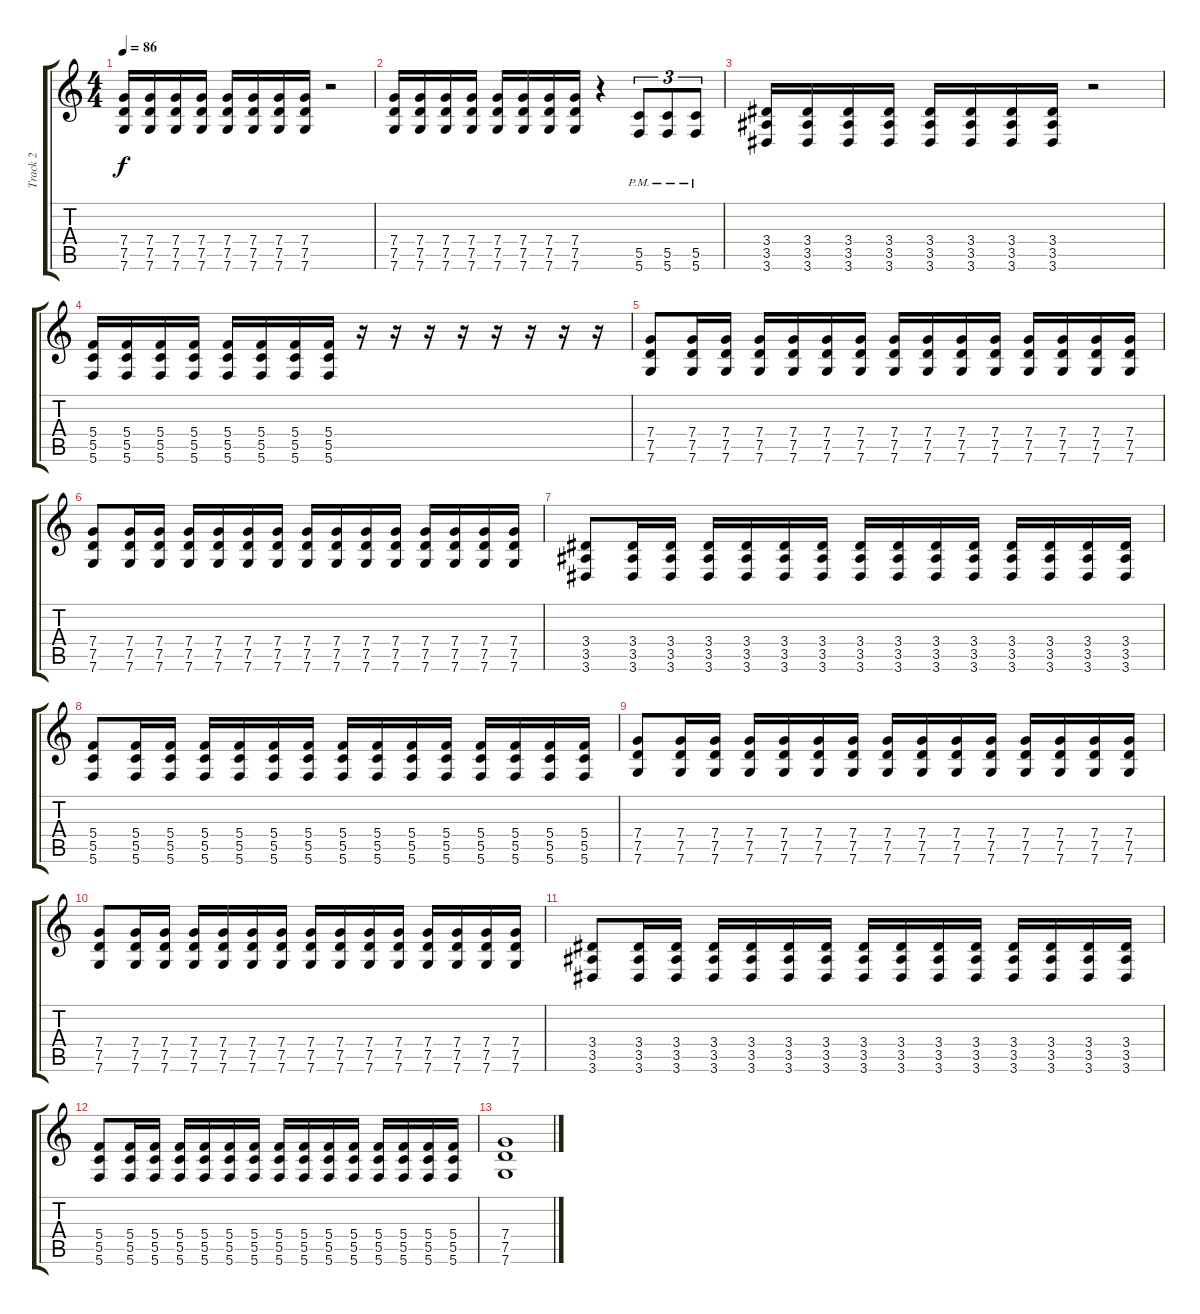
\track ("Track 2" "Track 2") {instrument overdrivenguitar}
\staff {score tabs}
\tuning (D4 A3 F3 C3 G2 C2) {hide}
\ts (4 4)
\tempo 86
\clef g2
\ks c
(7.4 7.5 7.6).16{dy f} (7.4 7.5 7.6).16 (7.4 7.5 7.6).16 (7.4 7.5 7.6).16 (7.4 7.5 7.6).16 (7.4 7.5 7.6).16 (7.4 7.5 7.6).16 (7.4 7.5 7.6).16 r.2 |
(7.4 7.5 7.6).16 (7.4 7.5 7.6).16 (7.4 7.5 7.6).16 (7.4 7.5 7.6).16 (7.4 7.5 7.6).16 (7.4 7.5 7.6).16 (7.4 7.5 7.6).16 (7.4 7.5 7.6).16 r.4 (5.5{pm} 5.6{pm}).8{tu (3 2)} (5.5{pm} 5.6{pm}).8{tu (3 2)} (5.5{pm} 5.6{pm}).8{tu (3 2)} |
(3.4 3.5 3.6).16 (3.4 3.5 3.6).16 (3.4 3.5 3.6).16 (3.4 3.5 3.6).16 (3.4 3.5 3.6).16 (3.4 3.5 3.6).16 (3.4 3.5 3.6).16 (3.4 3.5 3.6).16 r.2 |
(5.4 5.5 5.6).16 (5.4 5.5 5.6).16 (5.4 5.5 5.6).16 (5.4 5.5 5.6).16 (5.4 5.5 5.6).16 (5.4 5.5 5.6).16 (5.4 5.5 5.6).16 (5.4 5.5 5.6).16 r.16 r.16 r.16 r.16 r.16 r.16 r.16 r.16 |
(7.4 7.5 7.6).8 (7.4 7.5 7.6).16 (7.4 7.5 7.6).16 (7.4 7.5 7.6).16 (7.4 7.5 7.6).16 (7.4 7.5 7.6).16 (7.4 7.5 7.6).16 (7.4 7.5 7.6).16 (7.4 7.5 7.6).16 (7.4 7.5 7.6).16 (7.4 7.5 7.6).16 (7.4 7.5 7.6).16 (7.4 7.5 7.6).16 (7.4 7.5 7.6).16 (7.4 7.5 7.6).16 |
(7.4 7.5 7.6).8 (7.4 7.5 7.6).16 (7.4 7.5 7.6).16 (7.4 7.5 7.6).16 (7.4 7.5 7.6).16 (7.4 7.5 7.6).16 (7.4 7.5 7.6).16 (7.4 7.5 7.6).16 (7.4 7.5 7.6).16 (7.4 7.5 7.6).16 (7.4 7.5 7.6).16 (7.4 7.5 7.6).16 (7.4 7.5 7.6).16 (7.4 7.5 7.6).16 (7.4 7.5 7.6).16 |
(3.4 3.5 3.6).8 (3.4 3.5 3.6).16 (3.4 3.5 3.6).16 (3.4 3.5 3.6).16 (3.4 3.5 3.6).16 (3.4 3.5 3.6).16 (3.4 3.5 3.6).16 (3.4 3.5 3.6).16 (3.4 3.5 3.6).16 (3.4 3.5 3.6).16 (3.4 3.5 3.6).16 (3.4 3.5 3.6).16 (3.4 3.5 3.6).16 (3.4 3.5 3.6).16 (3.4 3.5 3.6).16 |
(5.4 5.5 5.6).8 (5.4 5.5 5.6).16 (5.4 5.5 5.6).16 (5.4 5.5 5.6).16 (5.4 5.5 5.6).16 (5.4 5.5 5.6).16 (5.4 5.5 5.6).16 (5.4 5.5 5.6).16 (5.4 5.5 5.6).16 (5.4 5.5 5.6).16 (5.4 5.5 5.6).16 (5.4 5.5 5.6).16 (5.4 5.5 5.6).16 (5.4 5.5 5.6).16 (5.4 5.5 5.6).16 |
(7.4 7.5 7.6).8 (7.4 7.5 7.6).16 (7.4 7.5 7.6).16 (7.4 7.5 7.6).16 (7.4 7.5 7.6).16 (7.4 7.5 7.6).16 (7.4 7.5 7.6).16 (7.4 7.5 7.6).16 (7.4 7.5 7.6).16 (7.4 7.5 7.6).16 (7.4 7.5 7.6).16 (7.4 7.5 7.6).16 (7.4 7.5 7.6).16 (7.4 7.5 7.6).16 (7.4 7.5 7.6).16 |
(7.4 7.5 7.6).8 (7.4 7.5 7.6).16 (7.4 7.5 7.6).16 (7.4 7.5 7.6).16 (7.4 7.5 7.6).16 (7.4 7.5 7.6).16 (7.4 7.5 7.6).16 (7.4 7.5 7.6).16 (7.4 7.5 7.6).16 (7.4 7.5 7.6).16 (7.4 7.5 7.6).16 (7.4 7.5 7.6).16 (7.4 7.5 7.6).16 (7.4 7.5 7.6).16 (7.4 7.5 7.6).16 |
(3.4 3.5 3.6).8 (3.4 3.5 3.6).16 (3.4 3.5 3.6).16 (3.4 3.5 3.6).16 (3.4 3.5 3.6).16 (3.4 3.5 3.6).16 (3.4 3.5 3.6).16 (3.4 3.5 3.6).16 (3.4 3.5 3.6).16 (3.4 3.5 3.6).16 (3.4 3.5 3.6).16 (3.4 3.5 3.6).16 (3.4 3.5 3.6).16 (3.4 3.5 3.6).16 (3.4 3.5 3.6).16 |
(5.4 5.5 5.6).8 (5.4 5.5 5.6).16 (5.4 5.5 5.6).16 (5.4 5.5 5.6).16 (5.4 5.5 5.6).16 (5.4 5.5 5.6).16 (5.4 5.5 5.6).16 (5.4 5.5 5.6).16 (5.4 5.5 5.6).16 (5.4 5.5 5.6).16 (5.4 5.5 5.6).16 (5.4 5.5 5.6).16 (5.4 5.5 5.6).16 (5.4 5.5 5.6).16 (5.4 5.5 5.6).16 |
(7.4 7.5 7.6).1
